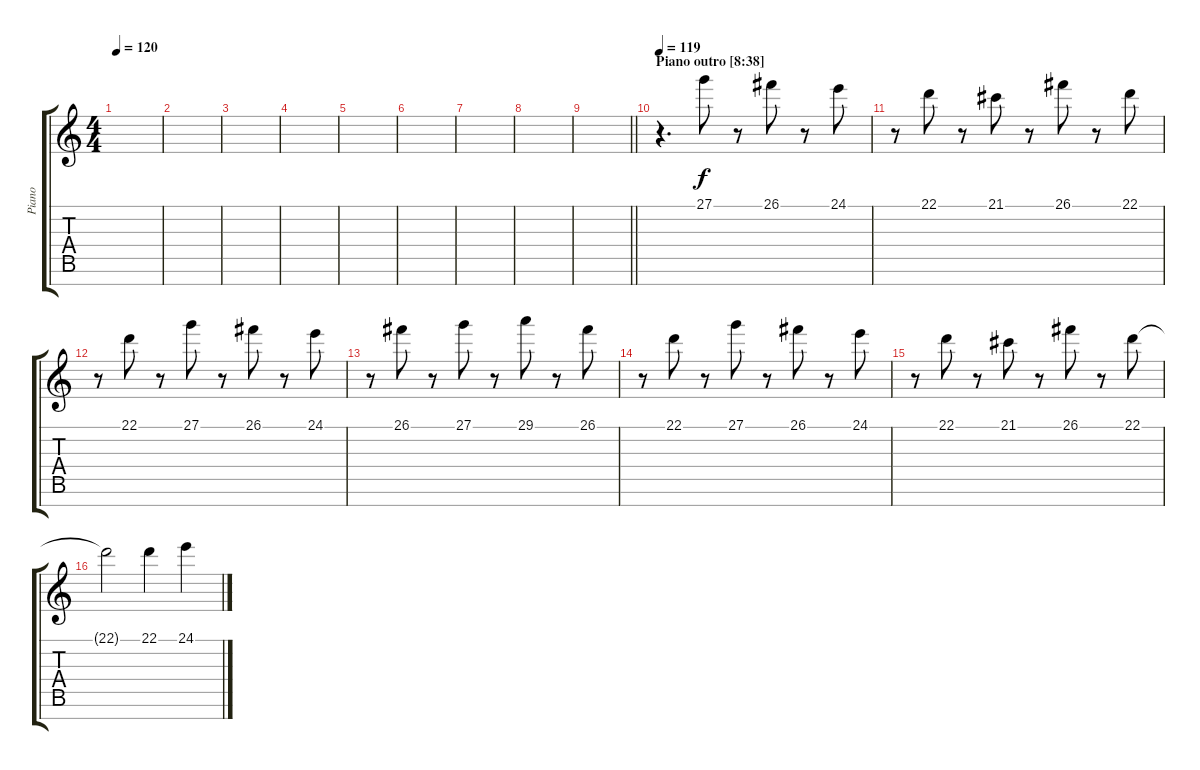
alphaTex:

\track ("Piano" "Piano") {instrument acousticgrandpiano}
\staff {score tabs}
\tuning (E4 B3 G3 D3 A2 E2 B1) {hide}
\ts (4 4)
\tempo 120
\clef g2
\ks c
|
|
|
|
|
|
|
|
\barLineRight lightlight
|
\section ("" "Piano outro [8:38]")
\tempo 119
r.4{d} 27.1.8{volume 8} r.8 26.1.8 r.8 24.1.8 |
r.8 22.1.8 r.8 21.1.8 r.8 26.1.8 r.8 22.1.8 |
r.8 22.1.8 r.8 27.1.8 r.8 26.1.8 r.8 24.1.8 |
r.8 26.1.8 r.8 27.1.8 r.8 29.1.8 r.8 26.1.8 |
r.8 22.1.8 r.8 27.1.8 r.8 26.1.8 r.8 24.1.8 |
r.8 22.1.8 r.8 21.1.8 r.8 26.1.8 r.8 22.1.8 |
22.1{t}.2 22.1.4 24.1.4
